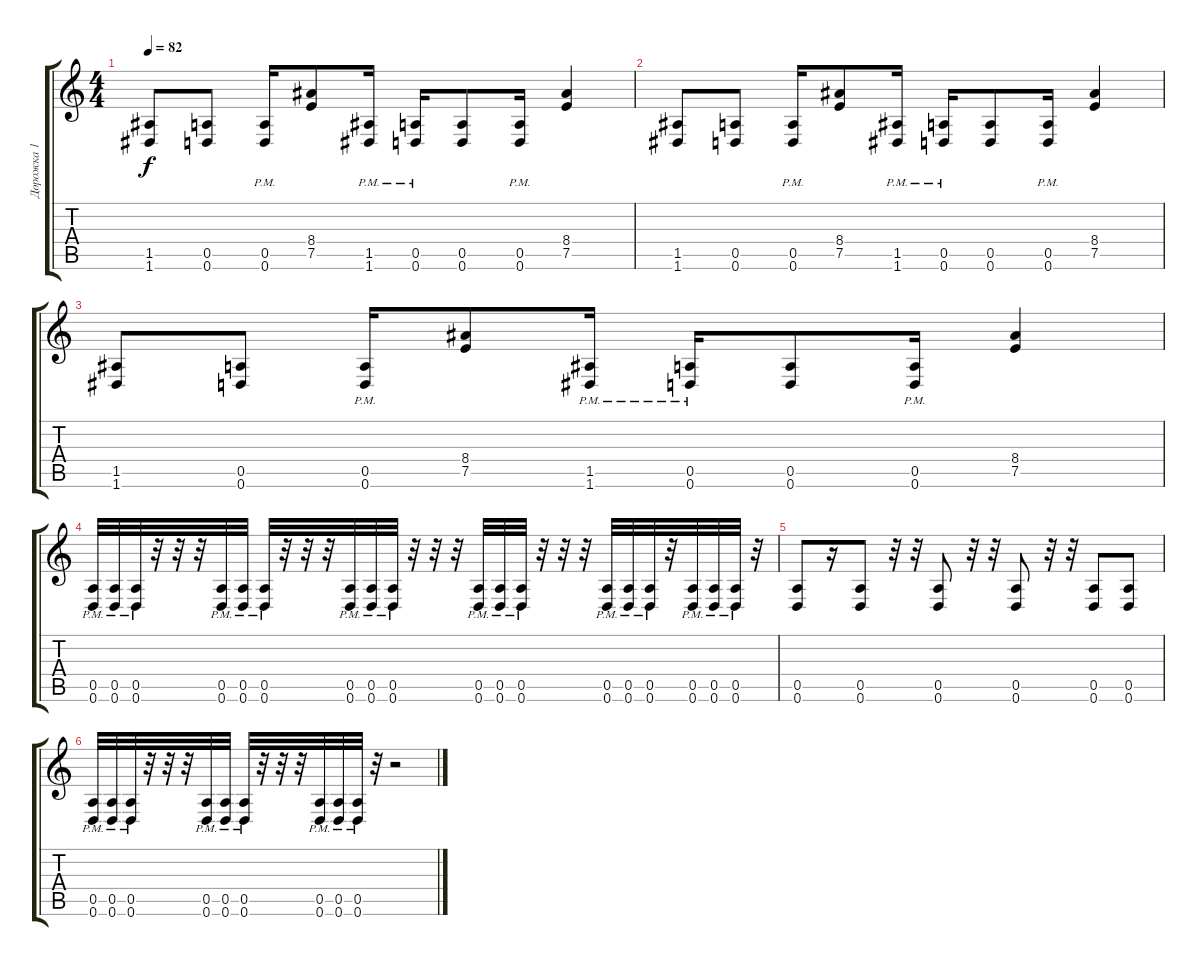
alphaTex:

\track ("Дорожка 1" "Дорожка 1") {instrument distortionguitar}
\staff {score tabs}
\tuning (E4 B3 G3 D3 A2 D2) {hide}
\ts (4 4)
\tempo 82
\clef g2
\ks c
(1.5 1.6).8{dy f} (0.5 0.6).8 (0.5{pm} 0.6{pm}).16 (8.4 7.5).8 (1.5{pm} 1.6{pm}).16 (0.5{pm} 0.6{pm}).16 (0.5 0.6).8 (0.5{pm} 0.6{pm}).16 (8.4 7.5).4 |
(1.5 1.6).8 (0.5 0.6).8 (0.5{pm} 0.6{pm}).16 (8.4 7.5).8 (1.5{pm} 1.6{pm}).16 (0.5{pm} 0.6{pm}).16 (0.5 0.6).8 (0.5{pm} 0.6{pm}).16 (8.4 7.5).4 |
(1.5 1.6).8 (0.5 0.6).8 (0.5{pm} 0.6{pm}).16 (8.4 7.5).8 (1.5{pm} 1.6{pm}).16 (0.5{pm} 0.6{pm}).16 (0.5 0.6).8 (0.5{pm} 0.6{pm}).16 (8.4 7.5).4 |
(0.5{pm} 0.6{pm}).32 (0.5{pm} 0.6{pm}).32 (0.5{pm} 0.6{pm}).32 r.32 r.32 r.32 (0.5{pm} 0.6{pm}).32 (0.5{pm} 0.6{pm}).32 (0.5{pm} 0.6{pm}).32 r.32 r.32 r.32 (0.5{pm} 0.6{pm}).32 (0.5{pm} 0.6{pm}).32 (0.5{pm} 0.6{pm}).32 r.32 r.32 r.32 (0.5{pm} 0.6{pm}).32 (0.5{pm} 0.6{pm}).32 (0.5{pm} 0.6{pm}).32 r.32 r.32 r.32 (0.5{pm} 0.6{pm}).32 (0.5{pm} 0.6{pm}).32 (0.5{pm} 0.6{pm}).32 r.32 (0.5{pm} 0.6{pm}).32 (0.5{pm} 0.6{pm}).32 (0.5{pm} 0.6{pm}).32 r.32 |
(0.5 0.6).8 r.16 (0.5 0.6).8 r.32 r.32 (0.5 0.6).8 r.32 r.32 (0.5 0.6).8 r.32 r.32 (0.5 0.6).8 (0.5 0.6).8 |
(0.5{pm} 0.6{pm}).32 (0.5{pm} 0.6{pm}).32 (0.5{pm} 0.6{pm}).32 r.32 r.32 r.32 (0.5{pm} 0.6{pm}).32 (0.5{pm} 0.6{pm}).32 (0.5{pm} 0.6{pm}).32 r.32 r.32 r.32 (0.5{pm} 0.6{pm}).32 (0.5{pm} 0.6{pm}).32 (0.5{pm} 0.6{pm}).32 r.32 r.2
